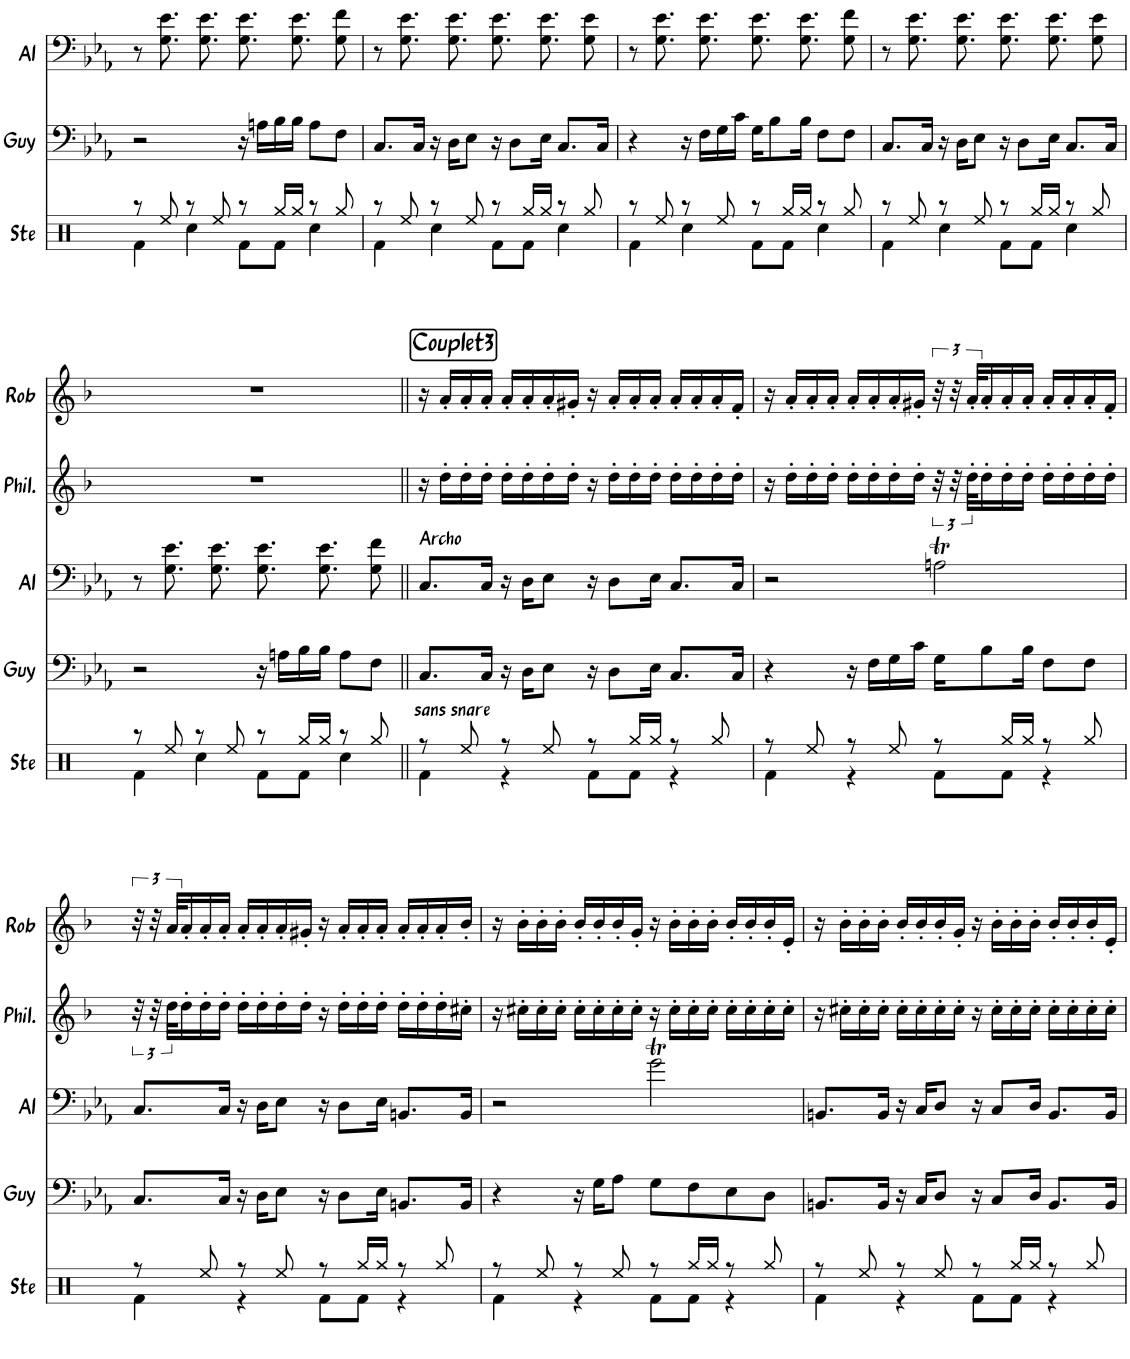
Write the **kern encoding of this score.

**kern	**kern	**kern	**kern
*part4	*part3	*part2	*part1
*staff4	*staff3	*staff2	*staff1
*I"Basse acoustique	*I"Violoncelle	*I"Saxophone Ténor	*I"Trompette en Sib
!!LO:PB:g=z
*clefF4	*clefF4	*clefG2	*clefG2
*Trd7c12	*	*Trd8c14	*Trd1c2
*k[b-e-a-]	*k[b-e-a-]	*k[b-]	*k[b-]
*M4/4	*M4/4	*M4/4	*M4/4
=52	=52	=52	=52
2r	8r	1r	1r
.	8.G\ 8.e-\	.	.
.	8.G\ 8.e-\	.	.
16r	8.G\ 8.e-\	.	.
16An\LL	.	.	.
16B-\	.	.	.
16B-\JJ	8.G\ 8.e-\	.	.
8A\L	.	.	.
8F\J	8G\ 8f\	.	.
=53	=53	=53	=53
8.C/L	8r	1r	1r
.	8.G\ 8.e-\	.	.
16C/Jk	.	.	.
16r	.	.	.
16D\KL	8.G\ 8.e-\	.	.
8E-\J	.	.	.
16r	8.G\ 8.e-\	.	.
8D\L	.	.	.
16E-\Jk	8.G\ 8.e-\	.	.
8.C/L	.	.	.
.	8G\ 8e-\	.	.
16C/Jk	.	.	.
=54	=54	=54	=54
4r	8r	1r	1r
.	8.G\ 8.e-\	.	.
16r	.	.	.
16F\LL	8.G\ 8.e-\	.	.
16G\	.	.	.
16c\JJ	.	.	.
16G\KL	8.G\ 8.e-\	.	.
8B-\	.	.	.
16B-\Jk	8.G\ 8.e-\	.	.
8F\L	.	.	.
8F\J	8G\ 8f\	.	.
=55	=55	=55	=55
8.C/L	8r	1r	1r
.	8.G\ 8.e-\	.	.
16C/Jk	.	.	.
16r	.	.	.
16D\KL	8.G\ 8.e-\	.	.
8E-\J	.	.	.
16r	8.G\ 8.e-\	.	.
8D\L	.	.	.
16E-\Jk	8.G\ 8.e-\	.	.
8.C/L	.	.	.
.	8G\ 8e-\	.	.
16C/Jk	.	.	.
!!LO:LB:g=z
=56	=56	=56	=56
2r	8r	1r	1r
.	8.G\ 8.e-\	.	.
.	8.G\ 8.e-\	.	.
16r	8.G\ 8.e-\	.	.
16An\LL	.	.	.
16B-\	.	.	.
16B-\JJ	8.G\ 8.e-\	.	.
8A\L	.	.	.
8F\J	8G\ 8f\	.	.
!!LO:REH:place=s1:a:rj:fs=14:t=Couplet3
=57||	=57||	=57||	=57||
!	!LO:TX:a:t=Archo	!	!
8.C/L	8.C/L	16r	16r
.	.	16dd'\LL	16a'/LL
.	.	16dd'\	16a'/
16C/Jk	16C/Jk	16dd'\JJ	16a'/JJ
16r	16r	16dd'\LL	16a'/LL
16D\KL	16D\KL	16dd'\	16a'/
8E-\J	8E-\J	16dd'\	16a'/
.	.	16dd'\JJ	16g#X'/JJ
16r	16r	16r	16r
8D\L	8D\L	16dd'\LL	16a'/LL
.	.	16dd'\	16a'/
16E-\Jk	16E-\Jk	16dd'\JJ	16a'/JJ
8.C/L	8.C/L	16dd'\LL	16a'/LL
.	.	16dd'\	16a'/
.	.	16dd'\	16a'/
16C/Jk	16C/Jk	16dd'\JJ	16f'/JJ
=58	=58	=58	=58
4r	2r	16r	16r
.	.	16dd'\LL	16a'/LL
.	.	16dd'\	16a'/
.	.	16dd'\JJ	16a'/JJ
16r	.	16dd'\LL	16a'/LL
16F\LL	.	16dd'\	16a'/
16G\	.	16dd'\	16a'/
16c\JJ	.	16dd'\JJ	16g#X'/JJ
16G\KL	2Ant\	48r	48r
.	.	48r	48r
.	.	48dd'\KLL	48a'/KLL
8B-\	.	16dd'\	16a'/
.	.	16dd'\	16a'/
16B-\Jk	.	16dd'\JJ	16a'/JJ
8F\L	.	16dd'\LL	16a'/LL
.	.	16dd'\	16a'/
8F\J	.	16dd'\	16a'/
.	.	16dd'\JJ	16f'/JJ
!!LO:LB:g=z
=59	=59	=59	=59
8.C/L	8.C/L	48r	48r
.	.	48r	48r
.	.	48dd\KLL	48a/KLL
.	.	16dd'\	16a'/
.	.	16dd'\	16a'/
16C/Jk	16C/Jk	16dd'\JJ	16a'/JJ
16r	16r	16dd'\LL	16a'/LL
16D\KL	16D\KL	16dd'\	16a'/
8E-\J	8E-\J	16dd'\	16a'/
.	.	16dd'\JJ	16g#X'/JJ
16r	16r	16r	16r
8D\L	8D\L	16dd'\LL	16a'/LL
.	.	16dd'\	16a'/
16E-\Jk	16E-\Jk	16dd'\JJ	16a'/JJ
8.BBn/L	8.BBn/L	16dd'\LL	16a'/LL
.	.	16dd'\	16a'/
.	.	16dd'\	16a'/
16BB/Jk	16BB/Jk	16cc#X'\JJ	16b-'/JJ
=60	=60	=60	=60
4r	2r	16r	16r
.	.	16cc#X'\LL	16b-'\LL
.	.	16cc#'\	16b-'\
.	.	16cc#'\JJ	16b-'\JJ
16r	.	16cc#'\LL	16b-'/LL
16G\KL	.	16cc#'\	16b-'/
8A-\J	.	16cc#'\	16b-'/
.	.	16cc#'\JJ	16g'/JJ
8G\L	2gt\	16r	16r
.	.	16cc#'\LL	16b-'\LL
8F\	.	16cc#'\	16b-'\
.	.	16cc#'\JJ	16b-'\JJ
8E-\	.	16cc#'\LL	16b-'/LL
.	.	16cc#'\	16b-'/
8D\J	.	16cc#'\	16b-'/
.	.	16cc#'\JJ	16e'/JJ
=61	=61	=61	=61
8.BBn/L	8.BBn/L	16r	16r
.	.	16cc#X'\LL	16b-'\LL
.	.	16cc#'\	16b-'\
16BB/Jk	16BB/Jk	16cc#'\JJ	16b-'\JJ
16r	16r	16cc#'\LL	16b-'/LL
16C/KL	16C/KL	16cc#'\	16b-'/
8D/J	8D/J	16cc#'\	16b-'/
.	.	16cc#'\JJ	16g'/JJ
16r	16r	16r	16r
8C/L	8C/L	16cc#'\LL	16b-'\LL
.	.	16cc#'\	16b-'\
16D/Jk	16D/Jk	16cc#'\JJ	16b-'\JJ
8.BB/L	8.BB/L	16cc#'\LL	16b-'/LL
.	.	16cc#'\	16b-'/
.	.	16cc#'\	16b-'/
16BB/Jk	16BB/Jk	16cc#'\JJ	16e'/JJ
=	=	=	=
*-	*-	*-	*-
